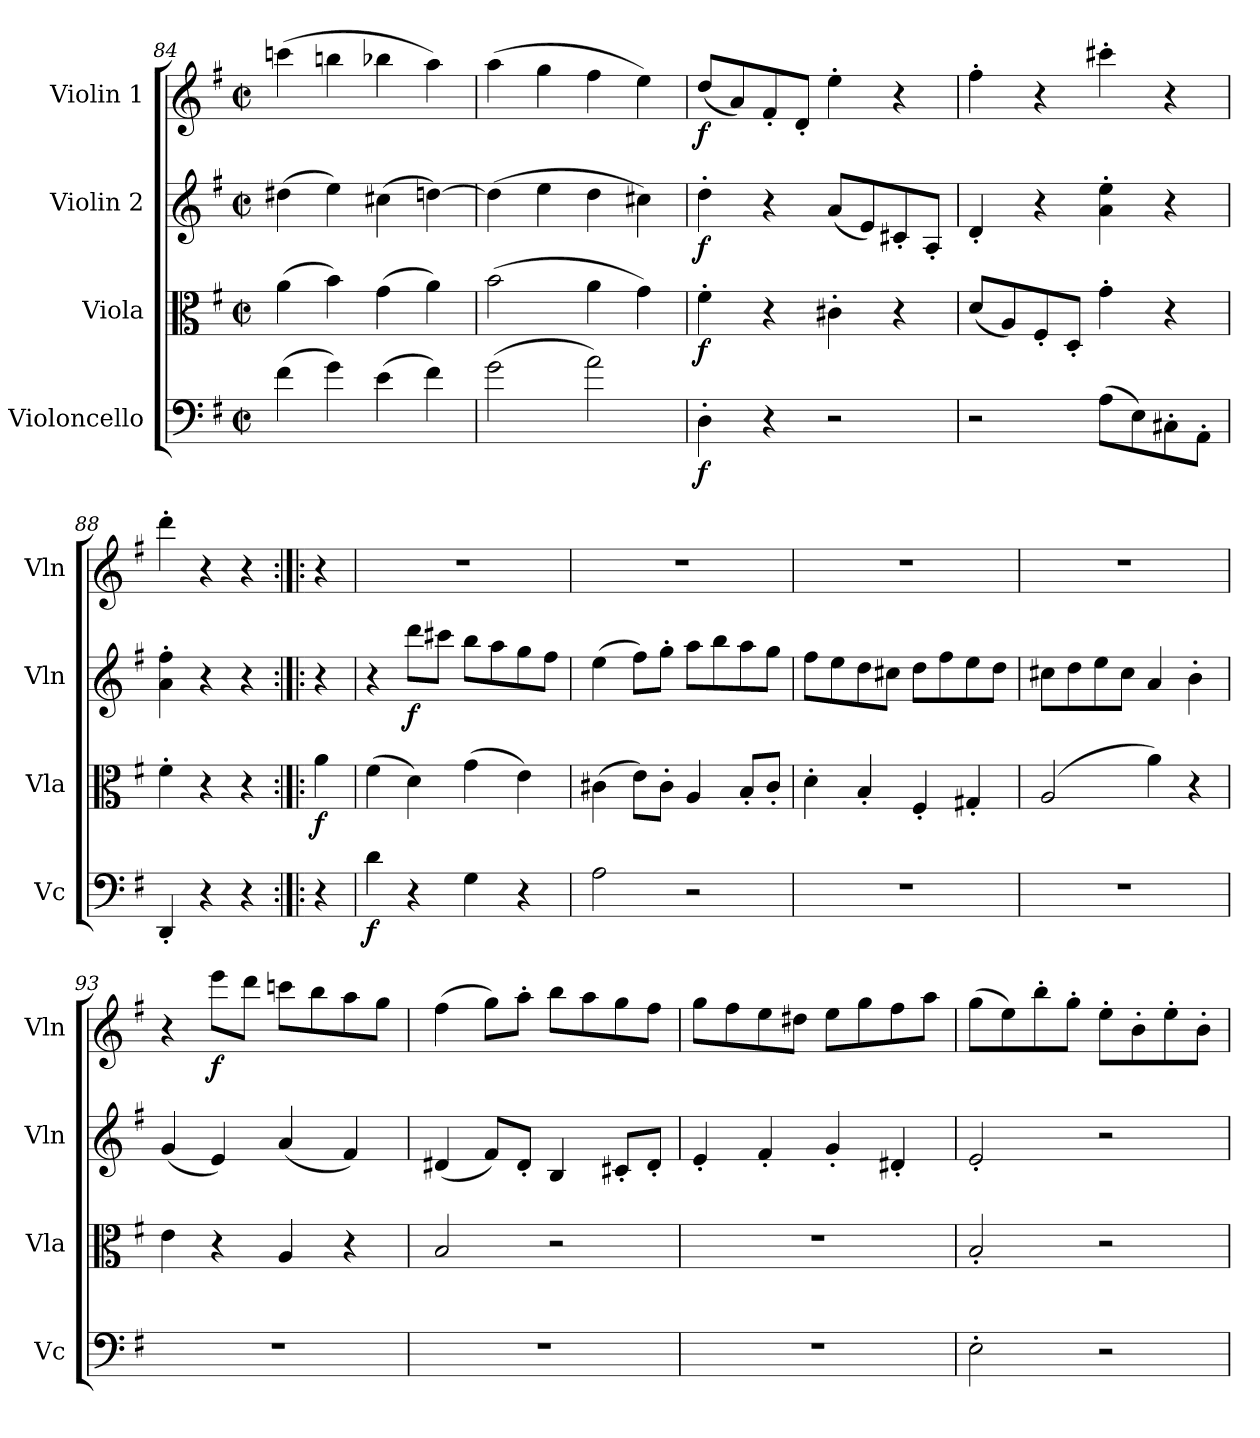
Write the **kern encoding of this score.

**kern	**dynam	**kern	**dynam	**kern	**dynam	**kern	**dynam
*part4	*part4	*part3	*part3	*part2	*part2	*part1	*part1
*staff4	*staff4	*staff3	*staff3	*staff2	*staff2	*staff1	*staff1
*I"Violoncello	*	*I"Viola	*	*I"Violin 2	*	*I"Violin 1	*
*I'Vc	*	*I'Vla	*	*I'Vln	*	*I'Vln	*
*clefF4	*	*clefC3	*	*clefG2	*	*clefG2	*
*k[f#]	*	*k[f#]	*	*k[f#]	*	*k[f#]	*
*M2/2	*	*M2/2	*	*M2/2	*	*M2/2	*
*met(c|)	*	*met(c|)	*	*met(c|)	*	*met(c|)	*
=84	=84	=84	=84	=84	=84	=84	=84
(4f#\	.	(4a\	.	(4dd#X\	.	(4cccn\	.
4g\)	.	4b\)	.	4ee\)	.	4bbn\	.
(4e\	.	(4g\	.	(4cc#X\	.	4bb-X\	.
4f#\)	.	4a\)	.	[4ddn\)	.	4aa\)	.
=85	=85	=85	=85	=85	=85	=85	=85
(2g\	.	(2b\	.	(4dd\]	.	(4aa\	.
.	.	.	.	4ee\	.	4gg\	.
2a\)	.	4a\	.	4dd\	.	4ff#\	.
.	.	4g\)	.	4cc#X\)	.	4ee\)	.
=86	=86	=86	=86	=86	=86	=86	=86
!	!LO:DY:b	!	!LO:DY:b	!	!LO:DY:b	!	!LO:DY:b
4D'\	f	4f#'\	f	4dd'\	f	(8dd/L	f
.	.	.	.	.	.	8a/)	.
4r	.	4r	.	4r	.	8f#'/	.
.	.	.	.	.	.	8d'/J	.
2r	.	4c#X'\	.	(8a/L	.	4ee'\	.
.	.	.	.	8e/)	.	.	.
.	.	4r	.	8c#X'/	.	4r	.
.	.	.	.	8A'/J	.	.	.
=87	=87	=87	=87	=87	=87	=87	=87
2r	.	(8d/L	.	4d'/	.	4ff#'\	.
.	.	8A/)	.	.	.	.	.
.	.	8F#'/	.	4r	.	4r	.
.	.	8D'/J	.	.	.	.	.
(8A\L	.	4g'\	.	4a\' 4ee\'	.	4ccc#X'\	.
8E\)	.	.	.	.	.	.	.
8C#X'\	.	4r	.	4r	.	4r	.
8AA'\J	.	.	.	.	.	.	.
=88	=88	=88	=88	=88	=88	=88	=88
4DD'/	.	4f#'\	.	4a\' 4ff#\'	.	4ddd'\	.
4r	.	4r	.	4r	.	4r	.
4r	.	4r	.	4r	.	4r	.
!!LO:LB:g=z
=88X2:|!|:	=88X2:|!|:	=88X2:|!|:	=88X2:|!|:	=88X2:|!|:	=88X2:|!|:	=88X2:|!|:	=88X2:|!|:
!	!	!	!LO:DY:b	!	!	!	!
4r	.	4a\	f	4r	.	4r	.
=89	=89	=89	=89	=89	=89	=89	=89
!	!LO:DY:b	!	!	!	!	!	!
4d\	f	(4f#\	.	4r	.	1r	.
!	!	!	!	!	!LO:DY:b	!	!
4r	.	4d\)	.	8ddd\L	f	.	.
.	.	.	.	8ccc#X\J	.	.	.
4G\	.	(4g\	.	8bb\L	.	.	.
.	.	.	.	8aa\	.	.	.
4r	.	4e\)	.	8gg\	.	.	.
.	.	.	.	8ff#\J	.	.	.
=90	=90	=90	=90	=90	=90	=90	=90
2A\	.	(4c#X\	.	(4ee\	.	1r	.
.	.	8e\L)	.	8ff#\L)	.	.	.
.	.	8c#'\J	.	8gg'\J	.	.	.
2r	.	4A/	.	8aa\L	.	.	.
.	.	.	.	8bb\	.	.	.
.	.	8B'/L	.	8aa\	.	.	.
.	.	8c#'/J	.	8gg\J	.	.	.
=91	=91	=91	=91	=91	=91	=91	=91
1r	.	4d'\	.	8ff#\L	.	1r	.
.	.	.	.	8ee\	.	.	.
.	.	4B'/	.	8dd\	.	.	.
.	.	.	.	8cc#X\J	.	.	.
.	.	4F#'/	.	8dd\L	.	.	.
.	.	.	.	8ff#\	.	.	.
.	.	4G#X'/	.	8ee\	.	.	.
.	.	.	.	8dd\J	.	.	.
=92	=92	=92	=92	=92	=92	=92	=92
1r	.	(2A/	.	8cc#X\L	.	1r	.
.	.	.	.	8dd\	.	.	.
.	.	.	.	8ee\	.	.	.
.	.	.	.	8cc#\J	.	.	.
.	.	4a\)	.	4a/	.	.	.
.	.	4r	.	4b'\	.	.	.
=93	=93	=93	=93	=93	=93	=93	=93
1r	.	4e\	.	(4g/	.	4r	.
!	!	!	!	!	!	!	!LO:DY:b
.	.	4r	.	4e/)	.	8eee\L	f
.	.	.	.	.	.	8ddd\J	.
.	.	4A/	.	(4a/	.	8cccn\L	.
.	.	.	.	.	.	8bb\	.
.	.	4r	.	4f#/)	.	8aa\	.
.	.	.	.	.	.	8gg\J	.
!!LO:LB:g=z
=94	=94	=94	=94	=94	=94	=94	=94
1r	.	2B/	.	(4d#X/	.	(4ff#\	.
.	.	.	.	8f#/L)	.	8gg\L)	.
.	.	.	.	8d#'/J	.	8aa'\J	.
.	.	2r	.	4B/	.	8bb\L	.
.	.	.	.	.	.	8aa\	.
.	.	.	.	8c#X'/L	.	8gg\	.
.	.	.	.	8d#'/J	.	8ff#\J	.
=95	=95	=95	=95	=95	=95	=95	=95
1r	.	1r	.	4e'/	.	8gg\L	.
.	.	.	.	.	.	8ff#\	.
.	.	.	.	4f#'/	.	8ee\	.
.	.	.	.	.	.	8dd#X\J	.
.	.	.	.	4g'/	.	8ee\L	.
.	.	.	.	.	.	8gg\	.
.	.	.	.	4d#X'/	.	8ff#\	.
.	.	.	.	.	.	8aa\J	.
=96	=96	=96	=96	=96	=96	=96	=96
2E'\	.	2B'/	.	2e'/	.	(8gg\L	.
.	.	.	.	.	.	8ee\)	.
.	.	.	.	.	.	8bb'\	.
.	.	.	.	.	.	8gg'\J	.
2r	.	2r	.	2r	.	8ee'\L	.
.	.	.	.	.	.	8b'\	.
.	.	.	.	.	.	8ee'\	.
.	.	.	.	.	.	8b'\J	.
=	=	=	=	=	=	=	=
*-	*-	*-	*-	*-	*-	*-	*-
